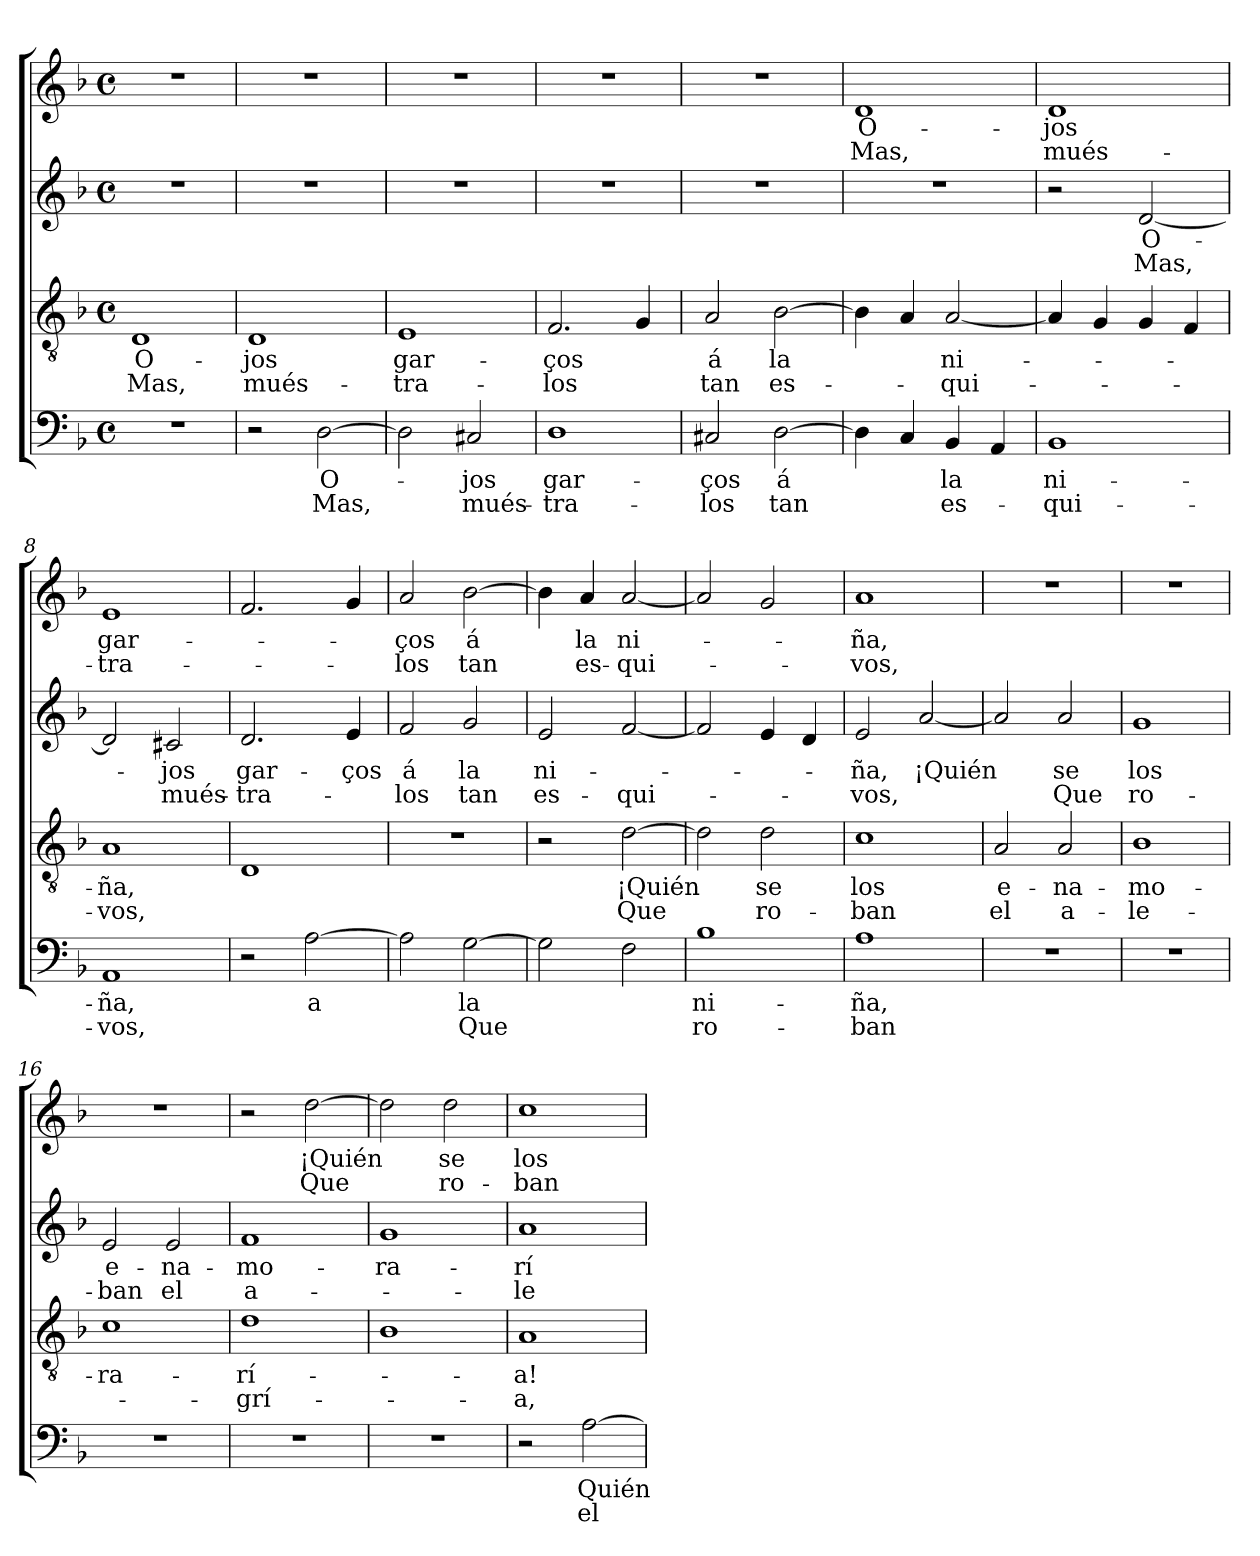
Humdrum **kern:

**kern	**text	**text	**kern	**text	**text	**kern	**text	**text	**kern	**text	**text
*part4	*part4	*part4	*part3	*part3	*part3	*part2	*part2	*part2	*part1	*part1	*part1
*staff4	*staff4	*staff4	*staff3	*staff3	*staff3	*staff2	*staff2	*staff2	*staff1	*staff1	*staff1
*clefF4	*	*	*clefGv2	*	*	*clefG2	*	*	*clefG2	*	*
*k[b-]	*	*	*k[b-]	*	*	*k[b-]	*	*	*k[b-]	*	*
*F:	*	*	*F:	*	*	*F:	*	*	*F:	*	*
*M4/4	*	*	*M4/4	*	*	*M4/4	*	*	*M4/4	*	*
*met(c)	*	*	*met(c)	*	*	*met(c)	*	*	*met(c)	*	*
=1	=1	=1	=1	=1	=1	=1	=1	=1	=1	=1	=1
!	!	!	!	!LO:LY:b:rj	!LO:LY:b:rj	!	!	!	!	!	!
1r	.	.	1D	O-	Mas,	1r	.	.	1r	.	.
=2	=2	=2	=2	=2	=2	=2	=2	=2	=2	=2	=2
!	!	!	!	!LO:LY:b:rj	!LO:LY:b:rj	!	!	!	!	!	!
2r	.	.	1D	-jos	mués-	1r	.	.	1r	.	.
!	!LO:LY:b	!LO:LY:b	!	!	!	!	!	!	!	!	!
[>2D\	O-	Mas,	.	.	.	.	.	.	.	.	.
=3	=3	=3	=3	=3	=3	=3	=3	=3	=3	=3	=3
!	!	!	!	!LO:LY:b:rj	!LO:LY:b:rj	!	!	!	!	!	!
2D\]	.	.	1E	gar-	-tra-	1r	.	.	1r	.	.
!	!LO:LY:b	!LO:LY:b	!	!	!	!	!	!	!	!	!
2C#X/	-jos	mués-	.	.	.	.	.	.	.	.	.
=4	=4	=4	=4	=4	=4	=4	=4	=4	=4	=4	=4
!	!LO:LY:b	!LO:LY:b	!	!LO:LY:b:rj	!LO:LY:b:rj	!	!	!	!	!	!
1D	gar-	-tra-	2.F/	-ços	-los	1r	.	.	1r	.	.
.	.	.	4G/	.	.	.	.	.	.	.	.
=5	=5	=5	=5	=5	=5	=5	=5	=5	=5	=5	=5
!	!LO:LY:b	!LO:LY:b	!	!LO:LY:b:rj	!LO:LY:b:rj	!	!	!	!	!	!
2C#X/	-ços	-los	2A/	á	tan	1r	.	.	1r	.	.
!	!LO:LY:b	!LO:LY:b	!	!LO:LY:b:rj	!LO:LY:b:rj	!	!	!	!	!	!
[>2D\	á	tan	[>2B-\	la	es-	.	.	.	.	.	.
=6	=6	=6	=6	=6	=6	=6	=6	=6	=6	=6	=6
!	!	!	!	!	!	!	!	!	!	!LO:LY:b	!LO:LY:b
4D\]	.	.	4B-\]	.	.	1r	.	.	1d	O-	Mas,
4C/	.	.	4A/	.	.	.	.	.	.	.	.
!	!LO:LY:b	!LO:LY:b	!	!LO:LY:b:rj	!LO:LY:b:rj	!	!	!	!	!	!
4BB-/	la	es-	[<2A/	ni-	-qui-	.	.	.	.	.	.
4AA/	.	.	.	.	.	.	.	.	.	.	.
=7	=7	=7	=7	=7	=7	=7	=7	=7	=7	=7	=7
!	!LO:LY:b	!LO:LY:b	!	!	!	!	!	!	!	!LO:LY:b	!LO:LY:b
1BB-	ni-	-qui-	4A/]	.	.	2r	.	.	1d	-jos	mués-
.	.	.	4G/	.	.	.	.	.	.	.	.
!	!	!	!	!	!	!	!LO:LY:b	!LO:LY:b	!	!	!
.	.	.	4G/	.	.	[<2d/	O-	Mas,	.	.	.
.	.	.	4F/	.	.	.	.	.	.	.	.
!!LO:LB:g=z
=8	=8	=8	=8	=8	=8	=8	=8	=8	=8	=8	=8
!	!LO:LY:b	!LO:LY:b	!	!LO:LY:b:rj	!LO:LY:b:rj	!	!	!	!	!LO:LY:b	!LO:LY:b
1AA	-ña,	-vos,	1A	-ña,	-vos,	2d/]	.	.	1e	gar-	-tra-
!	!	!	!	!	!	!	!LO:LY:b	!LO:LY:b	!	!	!
.	.	.	.	.	.	2c#X/	-jos	mués-	.	.	.
=9	=9	=9	=9	=9	=9	=9	=9	=9	=9	=9	=9
!	!	!	!	!	!	!	!LO:LY:b	!LO:LY:b	!	!	!
2r	.	.	1D	.	.	2.d/	gar-	-tra-	2.f/	.	.
!	!LO:LY:b	!	!	!	!	!	!	!	!	!	!
[>2A\	a	.	.	.	.	.	.	.	.	.	.
!	!	!	!	!	!	!	!LO:LY:b	!	!	!	!
.	.	.	.	.	.	4e/	-ços	.	4g/	.	.
=10	=10	=10	=10	=10	=10	=10	=10	=10	=10	=10	=10
!	!	!	!	!	!	!	!LO:LY:b	!LO:LY:b	!	!LO:LY:b	!LO:LY:b
2A\]	.	.	1r	.	.	2f/	á	-los	2a/	-ços	-los
!	!LO:LY:b	!LO:LY:b	!	!	!	!	!LO:LY:b	!LO:LY:b	!	!LO:LY:b	!LO:LY:b
[>2G\	la	Que	.	.	.	2g/	la	tan	[>2b-\	á	tan
=11	=11	=11	=11	=11	=11	=11	=11	=11	=11	=11	=11
!	!	!	!	!	!	!	!LO:LY:b	!LO:LY:b	!	!	!
2G\]	.	.	2r	.	.	2e/	ni-	es-	4b-\]	.	.
!	!	!	!	!	!	!	!	!	!	!LO:LY:b	!LO:LY:b
.	.	.	.	.	.	.	.	.	4a/	la	es-
!	!	!	!	!LO:LY:b:rj	!LO:LY:b:rj	!	!	!LO:LY:b	!	!LO:LY:b	!LO:LY:b
2F\	.	.	[>2d\	¡Quién	Que	[<2f/	.	-qui-	[<2a/	ni-	-qui-
=12	=12	=12	=12	=12	=12	=12	=12	=12	=12	=12	=12
!	!LO:LY:b	!LO:LY:b	!	!	!	!	!	!	!	!	!
1B-	ni-	ro-	2d\]	.	.	2f/]	.	.	2a/]	.	.
!	!	!	!	!LO:LY:b:rj	!LO:LY:b:rj	!	!	!	!	!	!
.	.	.	2d\	se	ro-	4e/	.	.	2g/	.	.
.	.	.	.	.	.	4d/	.	.	.	.	.
=13	=13	=13	=13	=13	=13	=13	=13	=13	=13	=13	=13
!	!LO:LY:b	!LO:LY:b	!	!LO:LY:b:rj	!LO:LY:b:rj	!	!LO:LY:b	!LO:LY:b	!	!LO:LY:b	!LO:LY:b
1A	-ña,	-ban	1c	los	-ban	2e/	-ña,	-vos,	1a	-ña,	-vos,
!	!	!	!	!	!	!	!LO:LY:b	!	!	!	!
.	.	.	.	.	.	[<2a/	¡Quién	.	.	.	.
=14	=14	=14	=14	=14	=14	=14	=14	=14	=14	=14	=14
!	!	!	!	!LO:LY:b:rj	!LO:LY:b:rj	!	!	!	!	!	!
1r	.	.	2A/	e-	el	2a/]	.	.	1r	.	.
!	!	!	!	!LO:LY:b:rj	!LO:LY:b:rj	!	!LO:LY:b	!LO:LY:b	!	!	!
.	.	.	2A/	-na-	a-	2a/	se	Que	.	.	.
=15	=15	=15	=15	=15	=15	=15	=15	=15	=15	=15	=15
!	!	!	!	!LO:LY:b:rj	!LO:LY:b:rj	!	!LO:LY:b	!LO:LY:b	!	!	!
1r	.	.	1B-	-mo-	-le-	1g	los	ro-	1r	.	.
!!LO:PB:g=z
=16	=16	=16	=16	=16	=16	=16	=16	=16	=16	=16	=16
!	!	!	!	!LO:LY:b:rj	!	!	!LO:LY:b	!LO:LY:b	!	!	!
1r	.	.	1c	-ra-	.	2e/	e-	-ban	1r	.	.
!	!	!	!	!	!	!	!LO:LY:b	!LO:LY:b	!	!	!
.	.	.	.	.	.	2e/	-na-	el	.	.	.
=17	=17	=17	=17	=17	=17	=17	=17	=17	=17	=17	=17
!	!	!	!	!LO:LY:b:rj	!LO:LY:b:rj	!	!LO:LY:b	!LO:LY:b	!	!	!
1r	.	.	1d	-rí-	-grí-	1f	-mo-	a-	2r	.	.
!	!	!	!	!	!	!	!	!	!	!LO:LY:b	!LO:LY:b
.	.	.	.	.	.	.	.	.	[>2dd\	¡Quién	Que
=18	=18	=18	=18	=18	=18	=18	=18	=18	=18	=18	=18
!	!	!	!	!	!	!	!LO:LY:b	!	!	!	!
1r	.	.	1B-	.	.	1g	-ra-	.	2dd\]	.	.
!	!	!	!	!	!	!	!	!	!	!LO:LY:b	!LO:LY:b
.	.	.	.	.	.	.	.	.	2dd\	se	ro-
=19	=19	=19	=19	=19	=19	=19	=19	=19	=19	=19	=19
!	!	!	!	!LO:LY:b:rj	!LO:LY:b:rj	!	!LO:LY:b	!LO:LY:b	!	!LO:LY:b	!LO:LY:b
2r	.	.	1A	-a!	-a,	1a	-rí-	-le-	1cc	los	-ban
!	!LO:LY:b	!LO:LY:b	!	!	!	!	!	!	!	!	!
[>2A\	Quién	el	.	.	.	.	.	.	.	.	.
=	=	=	=	=	=	=	=	=	=	=	=
*-	*-	*-	*-	*-	*-	*-	*-	*-	*-	*-	*-
